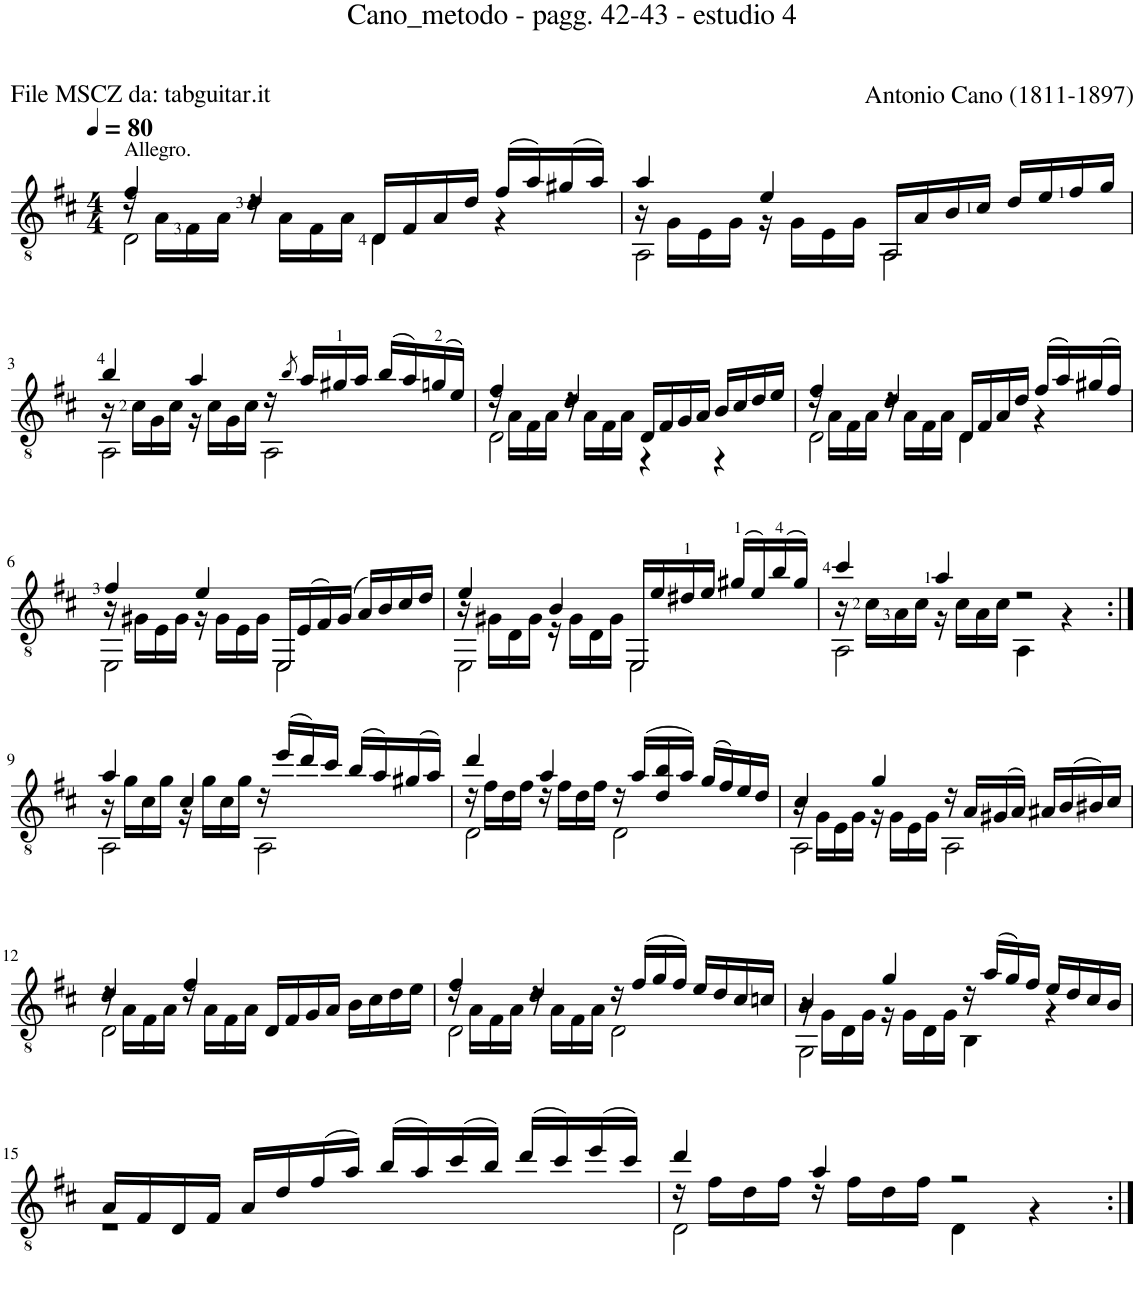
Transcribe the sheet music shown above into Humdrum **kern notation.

**kern
*part1
*staff1
*I"Guitar
*I'Guit.
*clefGv2
*k[f#c#]
*M4/4
*MM80
=1
*^
*	*^
!LO:TX:a:t=Allegro.	!	!
4f#/	16r	2D\
.	16A\LL	.
.	16F#\	.
.	16A\JJ	.
4d/	16r	.
.	16A\LL	.
.	16F#\	.
.	16A\JJ	.
16D/LL	4D\	2ryy
16F#/	.	.
16A/	.	.
16d/JJ	.	.
(16f#/LL	4r	.
16a/)	.	.
(16g#X/	.	.
16a/JJ)	.	.
=2	=2	=2
4a/	16r	2AA\
.	16G\LL	.
.	16E\	.
.	16G\JJ	.
4e/	16r	.
.	16G\LL	.
.	16E\	.
.	16G\JJ	.
!LO:N:head=open	!	!
16AA/LL	2AA\	2ryy
16A/	.	.
16B/	.	.
16c#/JJ	.	.
16d/LL	.	.
16e/	.	.
16f#/	.	.
16g/JJ	.	.
!!LO:LB:g=z	!!	!!
=3	=3	=3
4b/	16r	2AA\
.	16c#\LL	.
.	16G\	.
.	16c#\JJ	.
4a/	16r	.
.	16c#\LL	.
.	16G\	.
.	16c#\JJ	.
16r	2AA\	2ryy
8qb/	.	.
16a/LL	.	.
16g#X/	.	.
16a/JJ	.	.
(16b/LL	.	.
16a/)	.	.
(16gn/	.	.
16e/JJ)	.	.
=4	=4	=4
4f#/	16r	2D\
.	16A\LL	.
.	16F#\	.
.	16A\JJ	.
4d/	16r	.
.	16A\LL	.
.	16F#\	.
.	16A\JJ	.
16D/LL	4r	2ryy
16F#/	.	.
16G/	.	.
16A/JJ	.	.
16B/LL	4r	.
16c#/	.	.
16d/	.	.
16e/JJ	.	.
=5	=5	=5
4f#/	16r	2D\
.	16A\LL	.
.	16F#\	.
.	16A\JJ	.
4d/	16r	.
.	16A\LL	.
.	16F#\	.
.	16A\JJ	.
16D/LL	4D\	2ryy
16F#/	.	.
16A/	.	.
16d/JJ	.	.
(16f#/LL	4r	.
16a/)	.	.
(16g#X/	.	.
16f#/JJ)	.	.
!!LO:LB:g=z	!!	!!
=6	=6	=6
4f#/	16r	2EE\
.	16G#X\LL	.
.	16E\	.
.	16G#\JJ	.
4e/	16r	.
.	16G#\LL	.
.	16E\	.
.	16G#\JJ	.
!LO:N:head=open	!	!
16EE/LL	2EE\	2ryy
(16E/	.	.
16F#/)	.	.
(16G#/JJ	.	.
16A/LL)	.	.
16B/	.	.
16c#/	.	.
16d/JJ	.	.
=7	=7	=7
4e/	16r	2EE\
.	16G#X\LL	.
.	16D\	.
.	16G#\JJ	.
4B/	16r	.
.	16G#\LL	.
.	16D\	.
.	16G#\JJ	.
!LO:N:head=open	!	!
16EE/LL	2EE\	2ryy
16e/	.	.
16d#X/	.	.
16e/JJ	.	.
(16g#X/LL	.	.
16e/)	.	.
(16b/	.	.
16g#/JJ)	.	.
=8	=8	=8
4cc#/	16r	2AA\
.	16c#\LL	.
.	16A\	.
.	16c#\JJ	.
4a/	16r	.
.	16c#\LL	.
.	16A\	.
.	16c#\JJ	.
2r	4AA\	2ryy
.	4r	.
!!LO:LB:g=z	!!	!!
=9:|!	=9:|!	=9:|!
4a/	16r	2AA\
.	16g\LL	.
.	16c#\	.
.	16g\JJ	.
4c#/	16r	.
.	16g\LL	.
.	16c#\	.
.	16g\JJ	.
16r	2AA\	2ryy
(16ee/LL	.	.
16dd/)	.	.
16cc#/JJ	.	.
(16b/LL	.	.
16a/)	.	.
(16g#X/	.	.
16a/JJ)	.	.
=10	=10	=10
4dd/	16r	2D\
.	16f#\LL	.
.	16d\	.
.	16f#\JJ	.
4a/	16r	.
.	16f#\LL	.
.	16d\	.
.	16f#\JJ	.
16r	2D\	2ryy
(16a/LL	.	.
16d/ 16b/	.	.
16a/JJ)	.	.
(16g/LL	.	.
16f#/)	.	.
16e/	.	.
16d/JJ	.	.
=11	=11	=11
4c#/	16r	2AA\
.	16G\LL	.
.	16E\	.
.	16G\JJ	.
4g/	16r	.
.	16G\LL	.
.	16E\	.
.	16G\JJ	.
16r	2AA\	2ryy
16A/LL	.	.
(16G#X/	.	.
16A/JJ)	.	.
16A#X/LL	.	.
(16B/	.	.
16B#X/)	.	.
16c#/JJ	.	.
!!LO:LB:g=z	!!	!!
=12	=12	=12
4d/	16r	2D\
.	16A\LL	.
.	16F#\	.
.	16A\JJ	.
4f#/	16r	.
.	16A\LL	.
.	16F#\	.
.	16A\JJ	.
16D/LL	2ryy	2ryy
16F#/	.	.
16G/	.	.
16A/JJ	.	.
16B\LL	.	.
16c#\	.	.
16d\	.	.
16e\JJ	.	.
=13	=13	=13
4f#/	16r	2D\
.	16A\LL	.
.	16F#\	.
.	16A\JJ	.
4d/	16r	.
.	16A\LL	.
.	16F#\	.
.	16A\JJ	.
16r	2D\	2ryy
(16f#/LL	.	.
16g/	.	.
16f#/JJ)	.	.
16e/LL	.	.
16d/	.	.
16c#/	.	.
16cn/JJ	.	.
=14	=14	=14
4B/	16r	2GG\
.	16G\LL	.
.	16D\	.
.	16G\JJ	.
4g/	16r	.
.	16G\LL	.
.	16D\	.
.	16G\JJ	.
16r	4BB\	2ryy
(16a/LL	.	.
16g/)	.	.
16f#/JJ	.	.
16e/LL	4r	.
16d/	.	.
16c#/	.	.
16B/JJ	.	.
*	*v	*v
!!LO:LB:g=z
=15	=15
16A/LL	1r
16F#/	.
16D/	.
16F#/JJ	.
16A/LL	.
16d/	.
(16f#/	.
16a/JJ)	.
(16b/LL	.
16a/)	.
(16cc#/	.
16b/JJ)	.
(16dd/LL	.
16cc#/)	.
(16ee/	.
16cc#/JJ)	.
=16	=16
*	*^
4dd/	16r	2D\
.	16f#\LL	.
.	16d\	.
.	16f#\JJ	.
4a/	16r	.
.	16f#\LL	.
.	16d\	.
.	16f#\JJ	.
2r	2ryy	4D\
.	.	4r
*v	*v	*v
=:|!
*-
